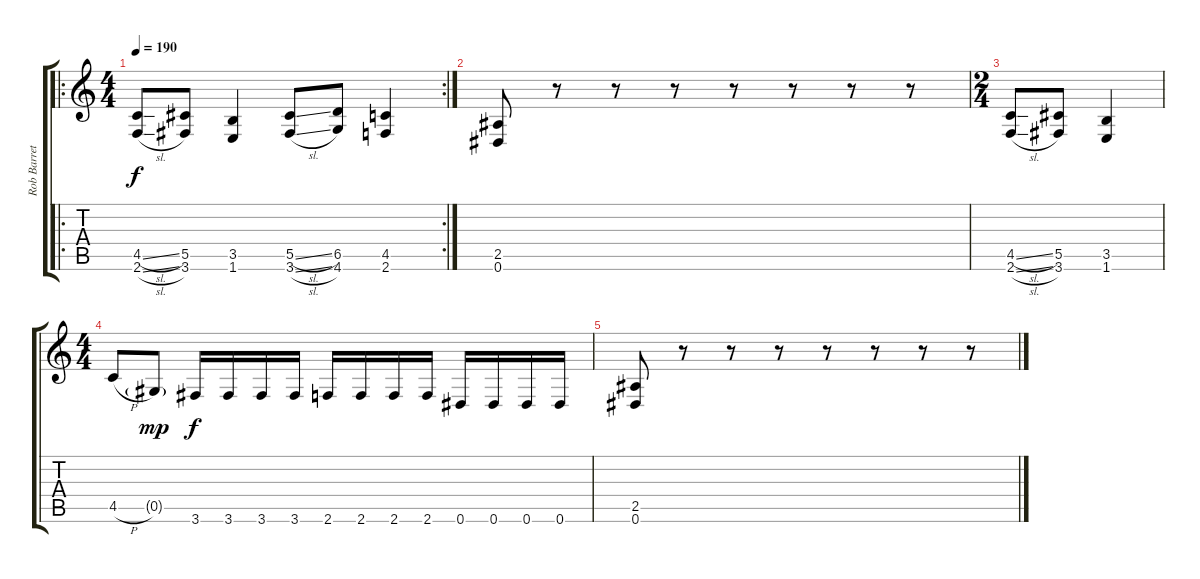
\track ("Rob Barret" "Rob Barret") {instrument distortionguitar}
\staff {score tabs}
\tuning (Eb4 Bb3 Gb3 Db3 Ab2 Eb2) {hide}
\ro
\rc 2
\ts (4 4)
\tempo 190
\clef g2
\ks c
(4.5{sl} 2.6{sl}).8{dy f} (5.5 3.6).8 (3.5 1.6).4 (5.5{sl} 3.6{sl}).8 (6.5 4.6).8 (4.5 2.6).4 |
(2.5 0.6).8 r.8 r.8 r.8 r.8 r.8 r.8 r.8 |
\ts (2 4)
(4.5{sl} 2.6{sl}).8 (5.5 3.6).8 (3.5 1.6).4 |
\ts (4 4)
4.5{h}.8 0.5{g}.8{dy mp} 3.6.16{dy f} 3.6.16 3.6.16 3.6.16 2.6.16 2.6.16 2.6.16 2.6.16 0.6.16 0.6.16 0.6.16 0.6.16 |
(2.5 0.6).8 r.8 r.8 r.8 r.8 r.8 r.8 r.8
